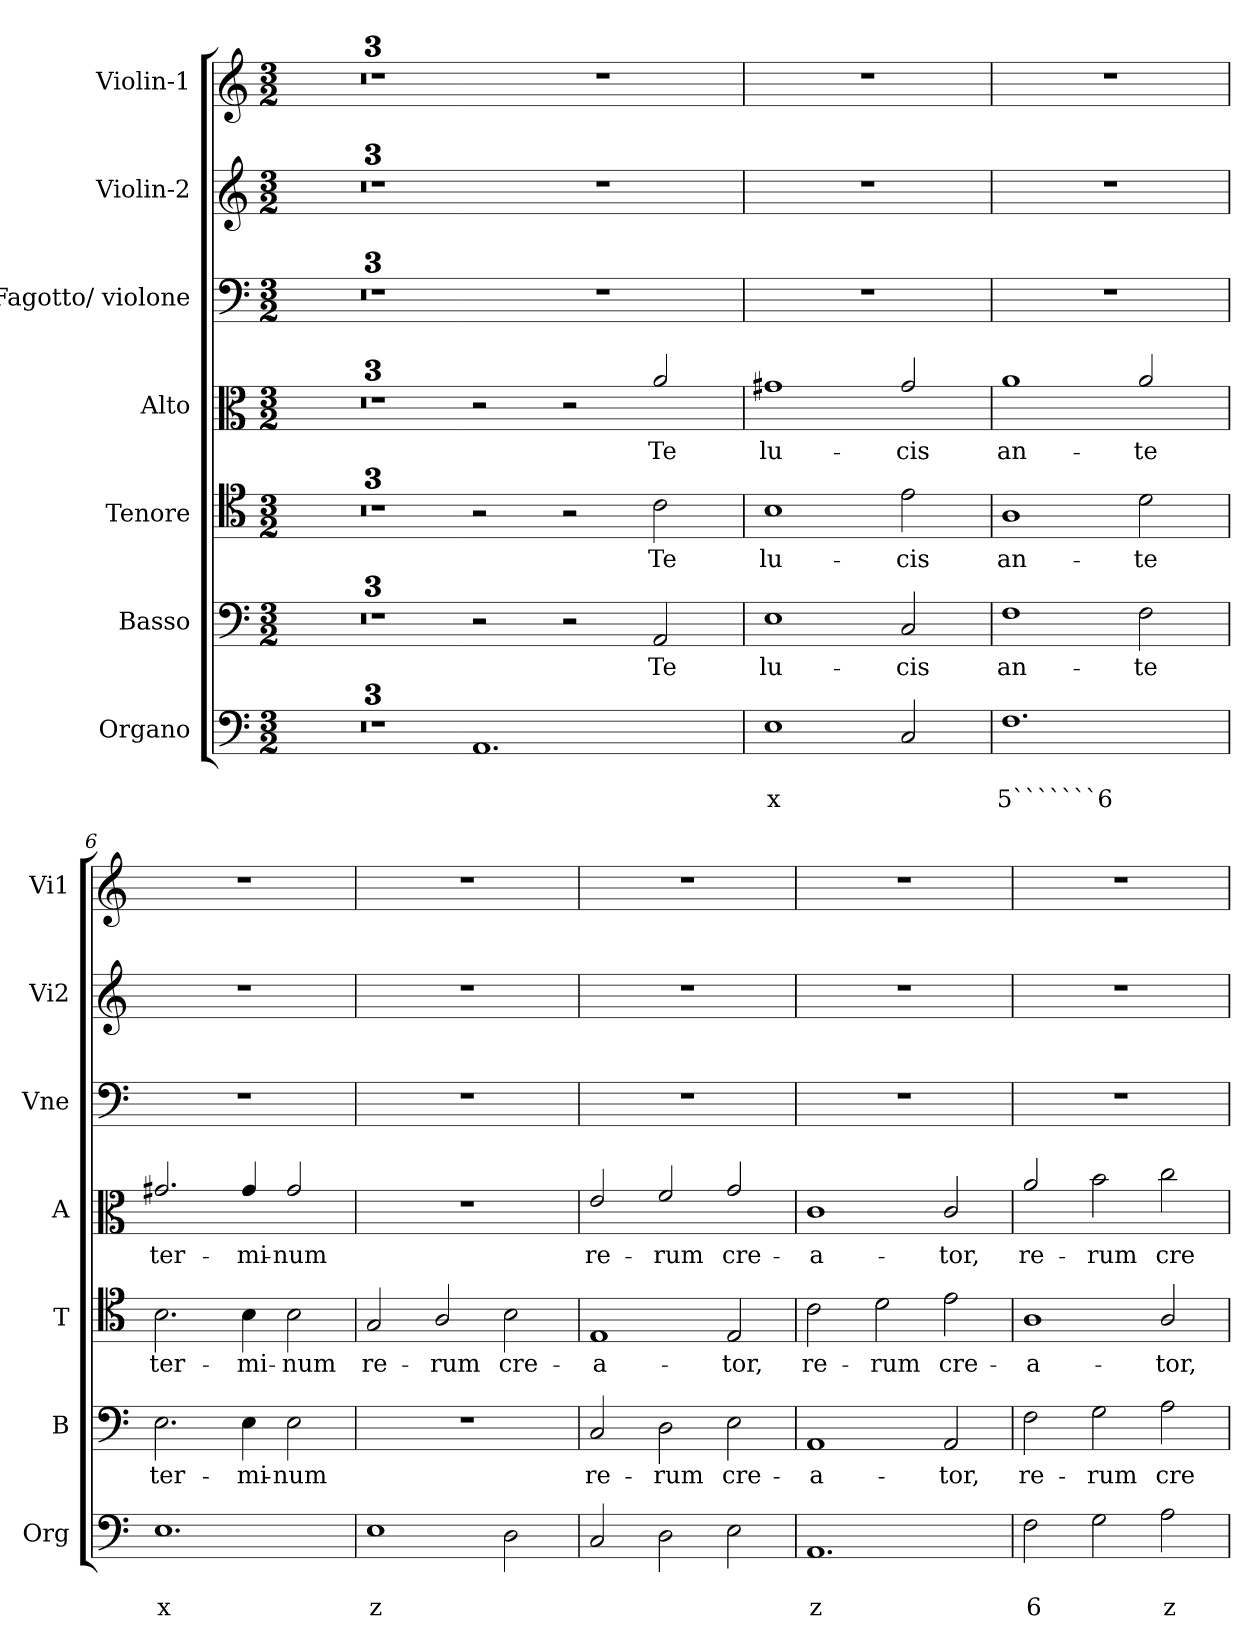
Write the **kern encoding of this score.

**kern	**text	**text	**kern	**text	**kern	**text	**kern	**text	**kern	**kern	**kern
*part7	*part7	*part7	*part6	*part6	*part5	*part5	*part4	*part4	*part3	*part2	*part1
*staff7	*staff7	*staff7	*staff6	*staff6	*staff5	*staff5	*staff4	*staff4	*staff3	*staff2	*staff1
*I"Organo	*	*	*I"Basso	*	*I"Tenore	*	*I"Alto	*	*I"Fagotto/ violone	*I"Violin-2	*I"Violin-1
*I'Org	*	*	*I'B	*	*I'T	*	*I'A	*	*I'Vne	*I'Vi2	*I'Vi1
*clefF4	*	*	*clefF4	*	*clefC4	*	*clefC3	*	*clefF4	*clefG2	*clefG2
*k[]	*	*	*k[]	*	*k[]	*	*k[]	*	*k[]	*k[]	*k[]
*C:	*	*	*C:	*	*C:	*	*C:	*	*C:	*C:	*C:
*M3/2	*	*	*M3/2	*	*M3/2	*	*M3/2	*	*M3/2	*M3/2	*M3/2
=1	=1	=1	=1	=1	=1	=1	=1	=1	=1	=1	=1
1.ryy	.	.	1.ryy	.	1.ryy	.	1.ryy	.	1.ryy	1.ryy	1.ryy
=2	=2	=2	=2	=2	=2	=2	=2	=2	=2	=2	=2
1.r	.	.	1.r	.	1.r	.	1.r	.	1.r	1.r	1.r
=3	=3	=3	=3	=3	=3	=3	=3	=3	=3	=3	=3
*	*	*	*	*	*clefGv2	*	*clefG2	*	*	*	*
1.ryy	.	.	1.ryy	.	1.ryy	.	1.ryy	.	1.ryy	1.ryy	1.ryy
=3X1-	=3X1-	=3X1-	=3X1-	=3X1-	=3X1-	=3X1-	=3X1-	=3X1-	=3X1-	=3X1-	=3X1-
1.AA	.	.	2r	.	2r	.	2r	.	1.r	1.r	1.r
.	.	.	2r	.	2r	.	2r	.	.	.	.
!	!	!	!	!LO:LY:b	!	!LO:LY:b	!	!LO:LY:b	!	!	!
.	.	.	2AA/	Te	2c\	Te	2a/	Te	.	.	.
=4	=4	=4	=4	=4	=4	=4	=4	=4	=4	=4	=4
!	!	!LO:LY:b	!	!LO:LY:b	!	!LO:LY:b	!	!LO:LY:b	!	!	!
1E	.	x	1E	lu-	1B	lu-	1g#X	lu-	1.r	1.r	1.r
!	!	!	!	!LO:LY:b	!	!LO:LY:b	!	!LO:LY:b	!	!	!
2C/	.	.	2C/	-cis	2e\	-cis	2g#/	-cis	.	.	.
=5	=5	=5	=5	=5	=5	=5	=5	=5	=5	=5	=5
!	!	!LO:LY:b	!	!LO:LY:b	!	!LO:LY:b	!	!LO:LY:b	!	!	!
1.F	.	5```````6	1F	an-	1A	an-	1a	an-	1.r	1.r	1.r
!	!	!	!	!LO:LY:b	!	!LO:LY:b	!	!LO:LY:b	!	!	!
.	.	.	2F\	-te	2d\	-te	2a/	-te	.	.	.
=6	=6	=6	=6	=6	=6	=6	=6	=6	=6	=6	=6
!	!	!LO:LY:b	!	!LO:LY:b	!	!LO:LY:b	!	!LO:LY:b	!	!	!
1.E	.	x	2.E\	ter-	2.B\	ter-	2.g#X/	ter-	1.r	1.r	1.r
!	!	!	!	!LO:LY:b	!	!LO:LY:b	!	!LO:LY:b	!	!	!
.	.	.	4E\	-mi-	4B\	-mi-	4g#/	-mi-	.	.	.
!	!	!	!	!LO:LY:b	!	!LO:LY:b	!	!LO:LY:b	!	!	!
.	.	.	2E\	-num	2B\	-num	2g#/	-num	.	.	.
=7	=7	=7	=7	=7	=7	=7	=7	=7	=7	=7	=7
!	!	!LO:LY:b	!	!	!	!LO:LY:b	!	!	!	!	!
1E	.	z	1.r	.	2G/	re-	1.r	.	1.r	1.r	1.r
!	!	!	!	!	!	!LO:LY:b	!	!	!	!	!
.	.	.	.	.	2A/	-rum	.	.	.	.	.
!	!	!	!	!	!	!LO:LY:b	!	!	!	!	!
2D\	.	.	.	.	2B\	cre-	.	.	.	.	.
!!LO:LB:g=z
=8	=8	=8	=8	=8	=8	=8	=8	=8	=8	=8	=8
!	!	!	!	!LO:LY:b	!	!LO:LY:b	!	!LO:LY:b	!	!	!
2C/	.	.	2C/	re-	1E	-a-	2e/	re-	1.r	1.r	1.r
!	!	!	!	!LO:LY:b	!	!	!	!LO:LY:b	!	!	!
2D\	.	.	2D\	-rum	.	.	2f/	-rum	.	.	.
!	!	!	!	!LO:LY:b	!	!LO:LY:b	!	!LO:LY:b	!	!	!
2E\	.	.	2E\	cre-	2E/	-tor,	2g/	cre-	.	.	.
=9	=9	=9	=9	=9	=9	=9	=9	=9	=9	=9	=9
!	!	!LO:LY:b	!	!LO:LY:b	!	!LO:LY:b	!	!LO:LY:b	!	!	!
1.AA	.	z	1AA	-a-	2c\	re-	1c	-a-	1.r	1.r	1.r
!	!	!	!	!	!	!LO:LY:b	!	!	!	!	!
.	.	.	.	.	2d\	-rum	.	.	.	.	.
!	!	!	!	!LO:LY:b	!	!LO:LY:b	!	!LO:LY:b	!	!	!
.	.	.	2AA/	-tor,	2e\	cre-	2c/	-tor,	.	.	.
=10	=10	=10	=10	=10	=10	=10	=10	=10	=10	=10	=10
!	!	!LO:LY:b	!	!LO:LY:b	!	!LO:LY:b	!	!LO:LY:b	!	!	!
2F\	.	6	2F\	re-	1A	-a-	2a/	re-	1.r	1.r	1.r
!	!	!	!	!LO:LY:b	!	!	!	!LO:LY:b	!	!	!
2G\	.	.	2G\	-rum	.	.	2b\	-rum	.	.	.
!	!	!LO:LY:b	!	!LO:LY:b	!	!LO:LY:b	!	!LO:LY:b	!	!	!
2A\	.	z	2A\	cre-	2A/	-tor,	2cc\	cre-	.	.	.
=	=	=	=	=	=	=	=	=	=	=	=
*-	*-	*-	*-	*-	*-	*-	*-	*-	*-	*-	*-
